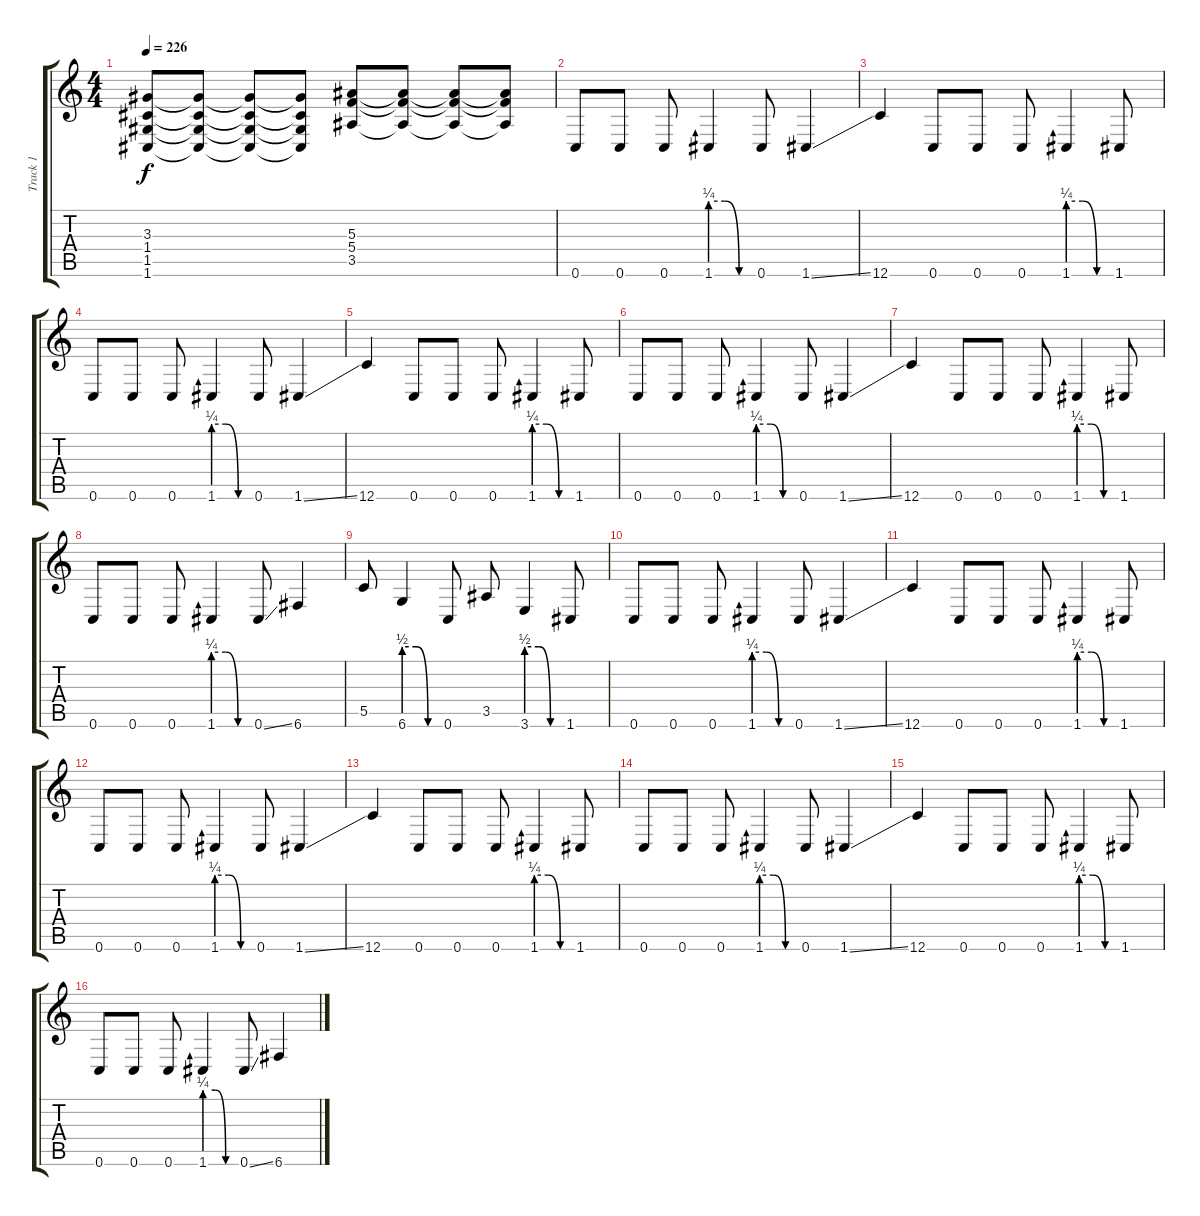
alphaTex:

\track ("Track 1" "Track 1") {instrument overdrivenguitar}
\staff {score tabs}
\tuning (D4 A3 F3 C3 G2 C2) {hide}
\ts (4 4)
\tempo 226
\clef g2
\ks c
(3.3 1.4 1.5 1.6).8{dy f} (3.3{t} 1.4{t} 1.5{t} 1.6{t}).8 (3.3{t} 1.4{t} 1.5{t} 1.6{t}).8 (3.3{t} 1.4{t} 1.5{t} 1.6{t}).8 (5.3 5.4 3.5).8 (5.3{t} 5.4{t} 3.5{t}).8 (5.3{t} 5.4{t} 3.5{t}).8 (5.3{t} 5.4{t} 3.5{t}).8 |
0.6.8 0.6.8 0.6.8 1.6{be (custom 0 1 20 1 40 0 60 0)}.4 0.6.8 1.6{ss}.4 |
12.6.4 0.6.8 0.6.8 0.6.8 1.6{be (custom 0 1 20 1 40 0 60 0)}.4 1.6.8 |
0.6.8 0.6.8 0.6.8 1.6{be (custom 0 1 20 1 40 0 60 0)}.4 0.6.8 1.6{ss}.4 |
12.6.4 0.6.8 0.6.8 0.6.8 1.6{be (custom 0 1 20 1 40 0 60 0)}.4 1.6.8 |
0.6.8 0.6.8 0.6.8 1.6{be (custom 0 1 20 1 40 0 60 0)}.4 0.6.8 1.6{ss}.4 |
12.6.4 0.6.8 0.6.8 0.6.8 1.6{be (custom 0 1 20 1 40 0 60 0)}.4 1.6.8 |
0.6.8 0.6.8 0.6.8 1.6{be (custom 0 1 20 1 40 0 60 0)}.4 0.6{ss}.8 6.6.4 |
5.5.8 6.6{be (custom 0 2 20 2 40 0 60 0)}.4 0.6.8 3.5.8 3.6{be (custom 0 2 20 2 40 0 60 0)}.4 1.6.8 |
0.6.8 0.6.8 0.6.8 1.6{be (custom 0 1 20 1 40 0 60 0)}.4 0.6.8 1.6{ss}.4 |
12.6.4 0.6.8 0.6.8 0.6.8 1.6{be (custom 0 1 20 1 40 0 60 0)}.4 1.6.8 |
0.6.8 0.6.8 0.6.8 1.6{be (custom 0 1 20 1 40 0 60 0)}.4 0.6.8 1.6{ss}.4 |
12.6.4 0.6.8 0.6.8 0.6.8 1.6{be (custom 0 1 20 1 40 0 60 0)}.4 1.6.8 |
0.6.8 0.6.8 0.6.8 1.6{be (custom 0 1 20 1 40 0 60 0)}.4 0.6.8 1.6{ss}.4 |
12.6.4 0.6.8 0.6.8 0.6.8 1.6{be (custom 0 1 20 1 40 0 60 0)}.4 1.6.8 |
0.6.8 0.6.8 0.6.8 1.6{be (custom 0 1 20 1 40 0 60 0)}.4 0.6{ss}.8 6.6.4
